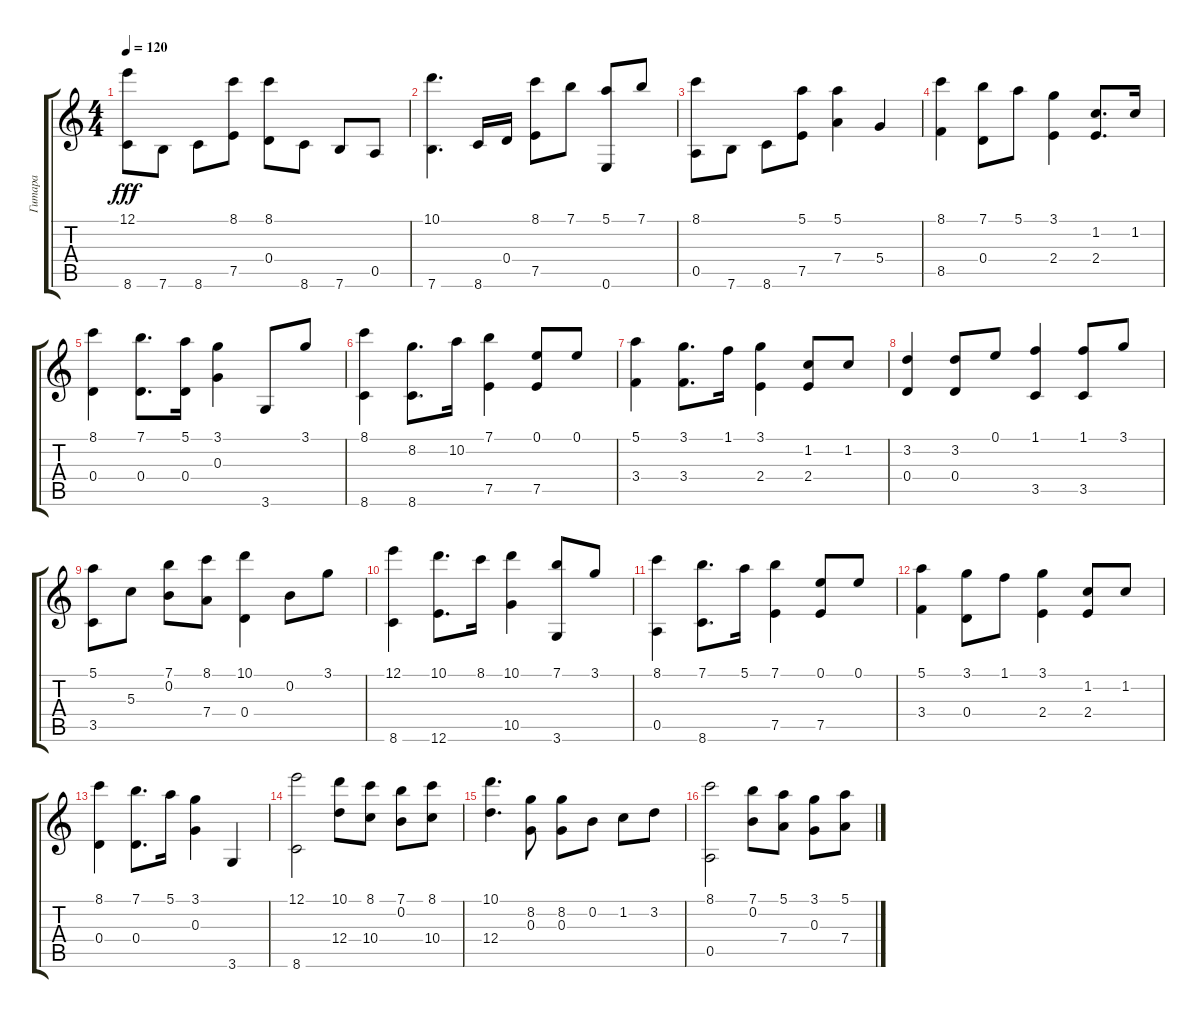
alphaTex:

\track ("Гитара" "Гитара") {instrument acousticguitarsteel}
\staff {score tabs}
\tuning (E4 B3 G3 D3 A2 E2) {hide}
\ts (4 4)
\tempo 120
\clef g2
\ks c
(12.1 8.6).8{dy fff} 7.6.8 8.6.8 (8.1 7.5).8 (8.1 0.4).8 8.6.8 7.6.8 0.5.8 |
(10.1 7.6).4{d} 8.6.16 0.4.16 (8.1 7.5).8 7.1.8 (5.1 0.6).8 7.1.8 |
(8.1 0.5).8 7.6.8 8.6.8 (5.1 7.5).8 (5.1 7.4).4 5.4.4 |
(8.1 8.5).4 (7.1 0.4).8 5.1.8 (3.1 2.4).4 (1.2 2.4).8{d} 1.2.16 |
(8.1 0.4).4 (7.1 0.4).8{d} (5.1 0.4).16 (3.1 0.3).4 3.6.8 3.1.8 |
(8.1 8.6).4 (8.2 8.6).8{d} 10.2.16 (7.1 7.5).4 (0.1 7.5).8 0.1.8 |
(5.1 3.4).4 (3.1 3.4).8{d} 1.1.16 (3.1 2.4).4 (1.2 2.4).8 1.2.8 |
(3.2 0.4).4 (3.2 0.4).8 0.1.8 (1.1 3.5).4 (1.1 3.5).8 3.1.8 |
(5.1 3.5).8 5.3.8 (7.1 0.2).8 (8.1 7.4).8 (10.1 0.4).4 0.2.8 3.1.8 |
(12.1 8.6).4 (10.1 12.6).8{d} 8.1.16 (10.1 10.5).4 (7.1 3.6).8 3.1.8 |
(8.1 0.5).4 (7.1 8.6).8{d} 5.1.16 (7.1 7.5).4 (0.1 7.5).8 0.1.8 |
(5.1 3.4).4 (3.1 0.4).8 1.1.8 (3.1 2.4).4 (1.2 2.4).8 1.2.8 |
(8.1 0.4).4 (7.1 0.4).8{d} 5.1.16 (3.1 0.3).4 3.6.4 |
(12.1 8.6).2 (10.1 12.4).8 (8.1 10.4).8 (7.1 0.2).8 (8.1 10.4).8 |
(10.1 12.4).4{d} (8.2 0.3).8 (8.2 0.3).8 0.2.8 1.2.8 3.2.8 |
(8.1 0.5).2 (7.1 0.2).8 (5.1 7.4).8 (3.1 0.3).8 (5.1 7.4).8
